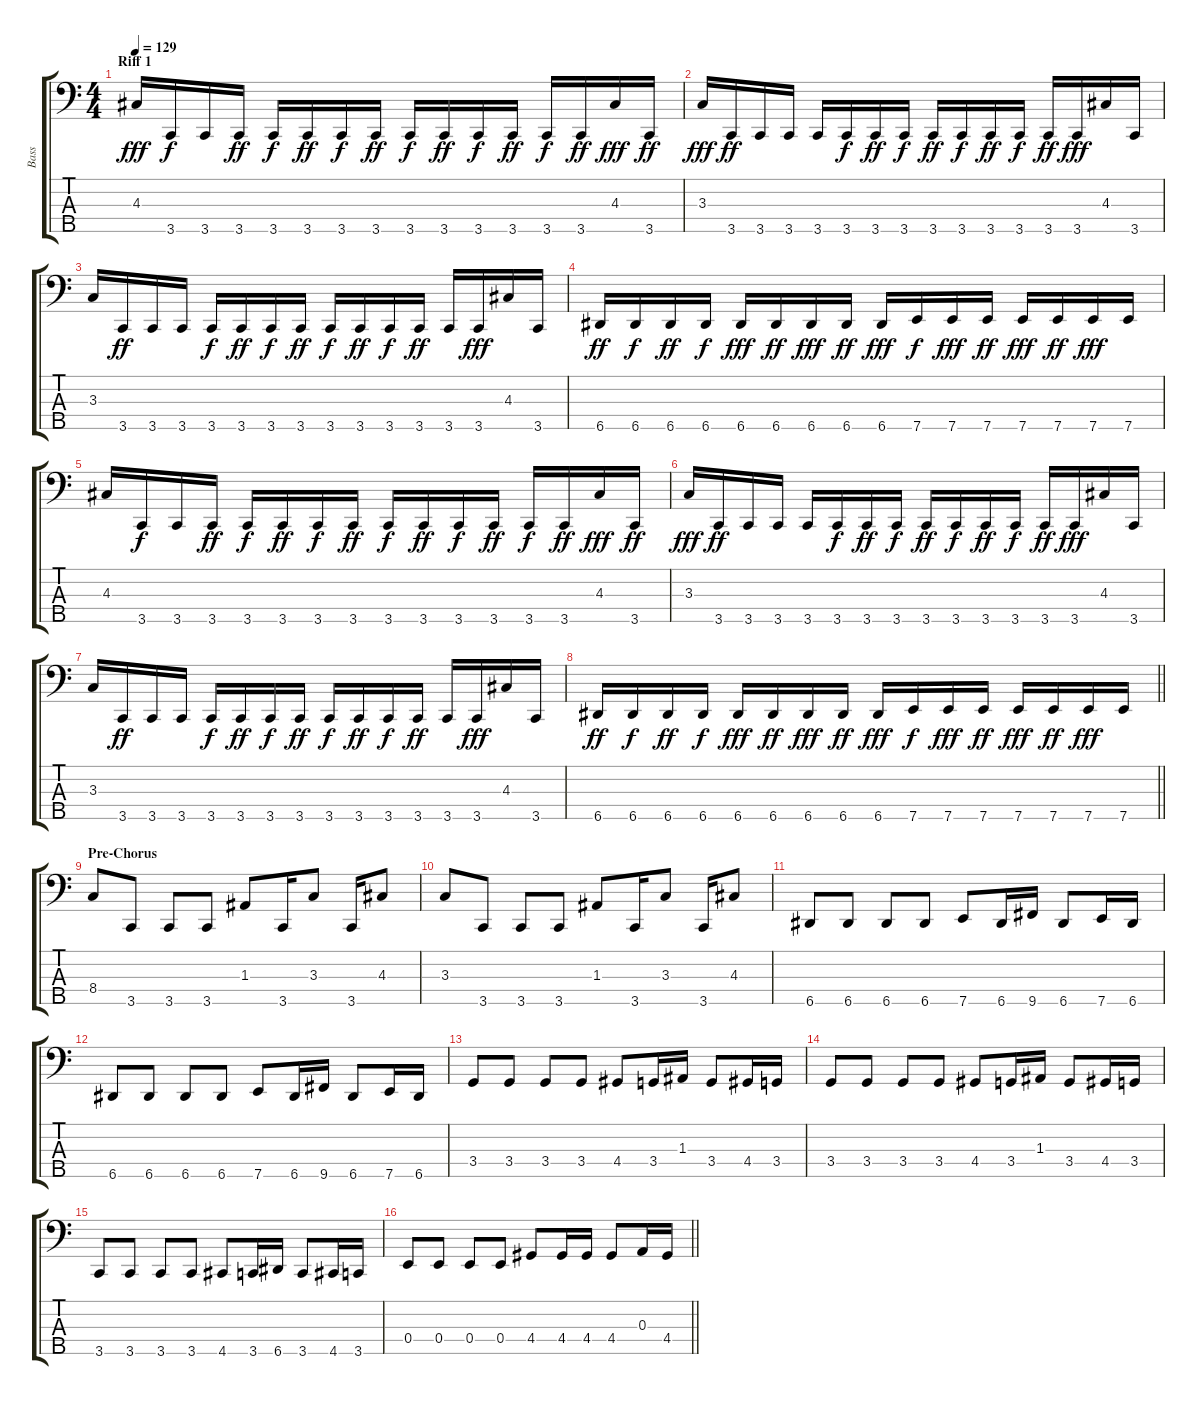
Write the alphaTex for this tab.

\track ("Bass" "Bass") {instrument electricbasspick}
\staff {score tabs}
\tuning (G2 D2 A1 E1 A0) {hide}
\ts (4 4)
\section ("" "Riff 1")
\tempo 129
\clef f4
\ks c
4.3.16{dy fff} 3.5.16{dy f} 3.5.16 3.5.16{dy ff} 3.5.16{dy f} 3.5.16{dy ff} 3.5.16{dy f} 3.5.16{dy ff} 3.5.16{dy f} 3.5.16{dy ff} 3.5.16{dy f} 3.5.16{dy ff} 3.5.16{dy f} 3.5.16{dy ff} 4.3.16{dy fff} 3.5.16{dy ff} |
3.3.16{dy fff} 3.5.16{dy ff} 3.5.16 3.5.16 3.5.16 3.5.16{dy f} 3.5.16{dy ff} 3.5.16{dy f} 3.5.16{dy ff} 3.5.16{dy f} 3.5.16{dy ff} 3.5.16{dy f} 3.5.16{dy ff} 3.5.16{dy fff} 4.3.16 3.5.16 |
3.3.16 3.5.16{dy ff} 3.5.16 3.5.16 3.5.16{dy f} 3.5.16{dy ff} 3.5.16{dy f} 3.5.16{dy ff} 3.5.16{dy f} 3.5.16{dy ff} 3.5.16{dy f} 3.5.16{dy ff} 3.5.16 3.5.16{dy fff} 4.3.16 3.5.16 |
6.5.16{dy ff} 6.5.16{dy f} 6.5.16{dy ff} 6.5.16{dy f} 6.5.16{dy fff} 6.5.16{dy ff} 6.5.16{dy fff} 6.5.16{dy ff} 6.5.16{dy fff} 7.5.16{dy f} 7.5.16{dy fff} 7.5.16{dy ff} 7.5.16{dy fff} 7.5.16{dy ff} 7.5.16{dy fff} 7.5.16 |
4.3.16 3.5.16{dy f} 3.5.16 3.5.16{dy ff} 3.5.16{dy f} 3.5.16{dy ff} 3.5.16{dy f} 3.5.16{dy ff} 3.5.16{dy f} 3.5.16{dy ff} 3.5.16{dy f} 3.5.16{dy ff} 3.5.16{dy f} 3.5.16{dy ff} 4.3.16{dy fff} 3.5.16{dy ff} |
3.3.16{dy fff} 3.5.16{dy ff} 3.5.16 3.5.16 3.5.16 3.5.16{dy f} 3.5.16{dy ff} 3.5.16{dy f} 3.5.16{dy ff} 3.5.16{dy f} 3.5.16{dy ff} 3.5.16{dy f} 3.5.16{dy ff} 3.5.16{dy fff} 4.3.16 3.5.16 |
3.3.16 3.5.16{dy ff} 3.5.16 3.5.16 3.5.16{dy f} 3.5.16{dy ff} 3.5.16{dy f} 3.5.16{dy ff} 3.5.16{dy f} 3.5.16{dy ff} 3.5.16{dy f} 3.5.16{dy ff} 3.5.16 3.5.16{dy fff} 4.3.16 3.5.16 |
\barLineRight lightlight
6.5.16{dy ff} 6.5.16{dy f} 6.5.16{dy ff} 6.5.16{dy f} 6.5.16{dy fff} 6.5.16{dy ff} 6.5.16{dy fff} 6.5.16{dy ff} 6.5.16{dy fff} 7.5.16{dy f} 7.5.16{dy fff} 7.5.16{dy ff} 7.5.16{dy fff} 7.5.16{dy ff} 7.5.16{dy fff} 7.5.16 |
\section ("" "Pre-Chorus")
8.4.8 3.5.8 3.5.8 3.5.8 1.3.8 3.5.16 3.3.8 3.5.16 4.3.8 |
3.3.8 3.5.8 3.5.8 3.5.8 1.3.8 3.5.16 3.3.8 3.5.16 4.3.8 |
6.5.8 6.5.8 6.5.8 6.5.8 7.5.8 6.5.16 9.5.16 6.5.8 7.5.16 6.5.16 |
6.5.8 6.5.8 6.5.8 6.5.8 7.5.8 6.5.16 9.5.16 6.5.8 7.5.16 6.5.16 |
3.4.8 3.4.8 3.4.8 3.4.8 4.4.8 3.4.16 1.3.16 3.4.8 4.4.16 3.4.16 |
3.4.8 3.4.8 3.4.8 3.4.8 4.4.8 3.4.16 1.3.16 3.4.8 4.4.16 3.4.16 |
3.5.8 3.5.8 3.5.8 3.5.8 4.5.8 3.5.16 6.5.16 3.5.8 4.5.16 3.5.16 |
\barLineRight lightlight
0.4.8 0.4.8 0.4.8 0.4.8 4.4.8 4.4.16 4.4.16 4.4.8 0.3.16 4.4.16
